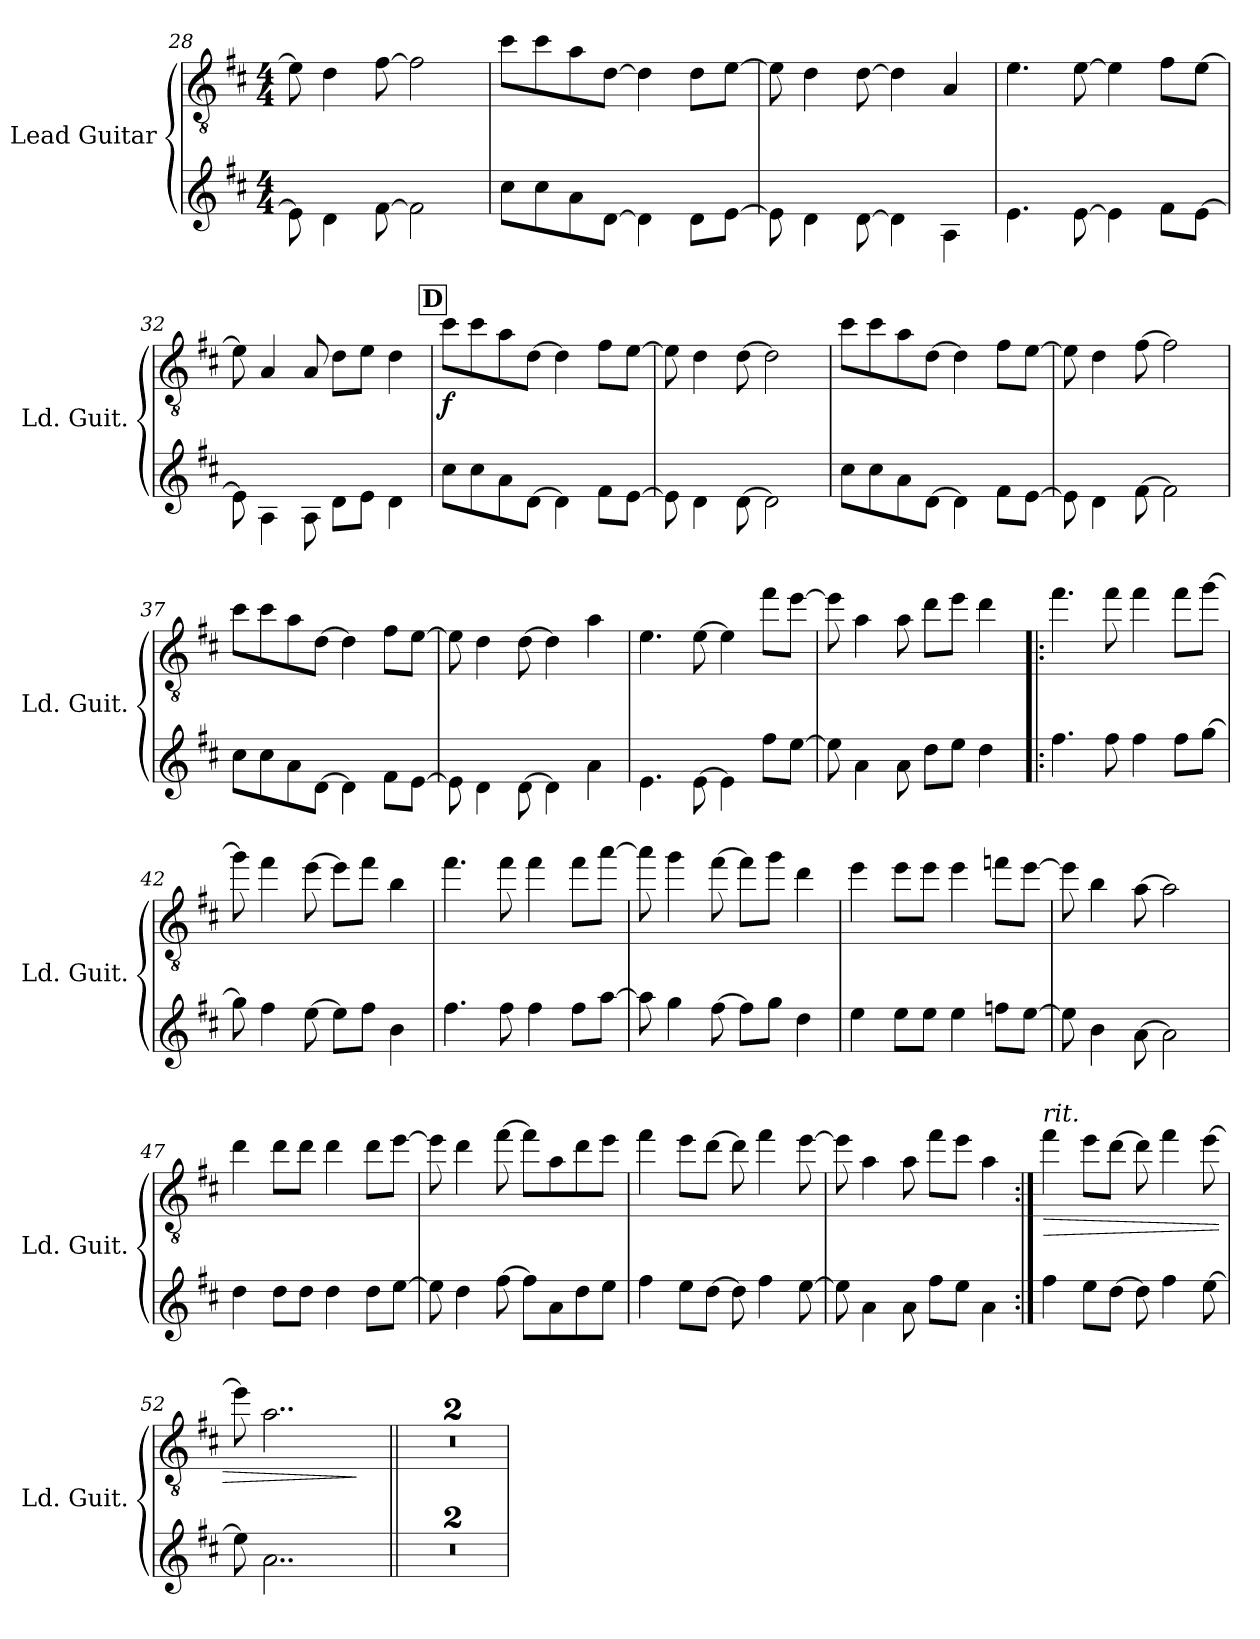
**kern	**kern	**dynam
*part1	*part1	*part1
*staff2	*staff1	*staff1/2
*I"Lead Guitar	*	*
*I'Ld. Guit.	*	*
*	*clefGv2	*
*k[f#c#]	*k[f#c#]	*
*M4/4	*M4/4	*
=28	=28	=28
8e\]	8e\]	.
4d\	4d\	.
[8f#\	[8f#\	.
2f#\]	2f#\]	.
=29	=29	=29
8cc#\L	8cc#\L	.
8cc#\	8cc#\	.
8a\	8a\	.
[8d\J	[8d\J	.
4d\]	4d\]	.
8d\L	8d\L	.
[8e\J	[8e\J	.
=30	=30	=30
8e\]	8e\]	.
4d\	4d\	.
[8d\	[8d\	.
4d\]	4d\]	.
4A\	4A/	.
=31	=31	=31
4.e\	4.e\	.
[8e\	[8e\	.
4e\]	4e\]	.
8f#\L	8f#\L	.
[8e\J	[8e\J	.
=32	=32	=32
8e\]	8e\]	.
4A\	4A/	.
8A\	8A/	.
8d\L	8d\L	.
8e\J	8e\J	.
4d\	4d\	.
!!LO:PB:g=z
!!LO:REH:place=s1:a:B:fs=14:t=D
=33	=33	=33
!	!	!LO:DY:b
8cc#\L	8cc#\L	f
8cc#\	8cc#\	.
8a\	8a\	.
[8d\J	[8d\J	.
4d\]	4d\]	.
8f#\L	8f#\L	.
[8e\J	[8e\J	.
=34	=34	=34
8e\]	8e\]	.
4d\	4d\	.
[8d\	[8d\	.
2d\]	2d\]	.
=35	=35	=35
8cc#\L	8cc#\L	.
8cc#\	8cc#\	.
8a\	8a\	.
[8d\J	[8d\J	.
4d\]	4d\]	.
8f#\L	8f#\L	.
[8e\J	[8e\J	.
=36	=36	=36
8e\]	8e\]	.
4d\	4d\	.
[8f#\	[8f#\	.
2f#\]	2f#\]	.
!!LO:LB:g=z
=37	=37	=37
8cc#\L	8cc#\L	.
8cc#\	8cc#\	.
8a\	8a\	.
[8d\J	[8d\J	.
4d\]	4d\]	.
8f#\L	8f#\L	.
[8e\J	[8e\J	.
=38	=38	=38
8e\]	8e\]	.
4d\	4d\	.
[8d\	[8d\	.
4d\]	4d\]	.
4a\	4a\	.
=39	=39	=39
4.e\	4.e\	.
[8e\	[8e\	.
4e\]	4e\]	.
8ff#\L	8ff#\L	.
[8ee\J	[8ee\J	.
=40	=40	=40
8ee\]	8ee\]	.
4a\	4a\	.
8a\	8a\	.
8dd\L	8dd\L	.
8ee\J	8ee\J	.
4dd\	4dd\	.
!!LO:LB:g=z
=41!|:	=41!|:	=41!|:
!!LO:REH:place=s1:a:B:fs=14:t=E
*	*MM100	*
4.ff#\	4.ff#\	.
8ff#\	8ff#\	.
4ff#\	4ff#\	.
8ff#\L	8ff#\L	.
[8gg\J	[8gg\J	.
=42	=42	=42
8gg\]	8gg\]	.
4ff#\	4ff#\	.
[8ee\	[8ee\	.
8ee\L]	8ee\L]	.
8ff#\J	8ff#\J	.
4b\	4b\	.
=43	=43	=43
4.ff#\	4.ff#\	.
8ff#\	8ff#\	.
4ff#\	4ff#\	.
8ff#\L	8ff#\L	.
[8aa\J	[8aa\J	.
=44	=44	=44
8aa\]	8aa\]	.
4gg\	4gg\	.
[8ff#\	[8ff#\	.
8ff#\L]	8ff#\L]	.
8gg\J	8gg\J	.
4dd\	4dd\	.
!!LO:LB:g=z
=45	=45	=45
4ee\	4ee\	.
8ee\L	8ee\L	.
8ee\J	8ee\J	.
4ee\	4ee\	.
8ff\L	8ffn\L	.
[8ee\J	[8ee\J	.
=46	=46	=46
8ee\]	8ee\]	.
4b\	4b\	.
[8a\	[8a\	.
2a\]	2a\]	.
=47	=47	=47
4dd\	4dd\	.
8dd\L	8dd\L	.
8dd\J	8dd\J	.
4dd\	4dd\	.
8dd\L	8dd\L	.
[8ee\J	[8ee\J	.
=48	=48	=48
8ee\]	8ee\]	.
4dd\	4dd\	.
[8ff#\	[8ff#\	.
8ff#\L]	8ff#\L]	.
8a\	8a\	.
8dd\	8dd\	.
8ee\J	8ee\J	.
!!LO:LB:g=z
=49	=49	=49
4ff#\	4ff#\	.
8ee\L	8ee\L	.
[8dd\J	[8dd\J	.
8dd\]	8dd\]	.
4ff#\	4ff#\	.
[8ee\	[8ee\	.
=50	=50	=50
8ee\]	8ee\]	.
4a\	4a\	.
8a\	8a\	.
8ff#\L	8ff#\L	.
8ee\J	8ee\J	.
4a\	4a\	.
=51:|!	=51:|!	=51:|!
!	!LO:TX:a:i:t=rit.	!
!	!	!LO:HP:b
4ff#\	4ff#\	>
8ee\L	8ee\L	.
[8dd\J	[8dd\J	.
*	*MM99	*
8dd\]	8dd\]	.
4ff#\	4ff#\	.
[8ee\	[8ee\	.
=52	=52	=52
*	*MM98	*
*	*^	*
8ee\]	8ee\]	2ryy	.
2..a\	2..a\	.	.
*	*MM97	*	*
.	.	2ryy	.
.	.	.	]
*	*v	*v	*
!!LO:PB:g=z
=53||	=53||	=53||
1r	1r	.
=54	=54	=54
1r	1r	.
=	=	=
*-	*-	*-
